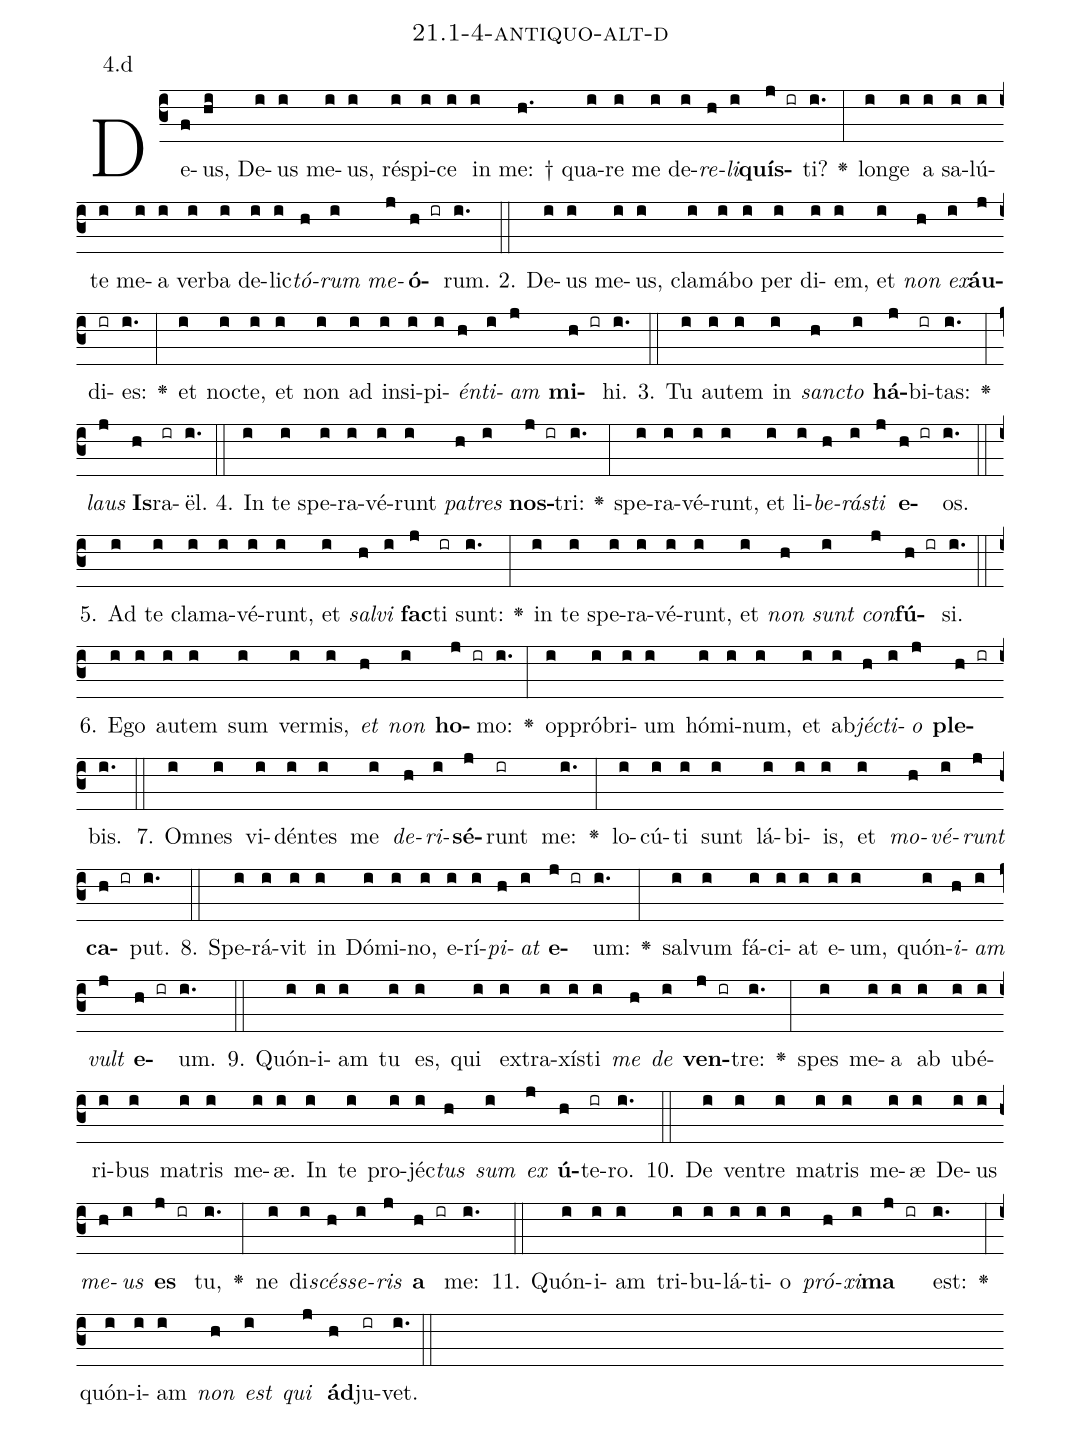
name: 21.1-4-antiquo-alt-d;
annotation: 4.d;
%%
(c3)De(f)us,(hi) De(i)us(i) me(i)us,(i) ré(i)spi(i)ce(i) in(i) me: †(h.) qua(i)re(i) me(i) de(i)<i>re</i>(h)<i>li</i>(i)<b>quís</b>(j ir)ti?(i.) <v>\greheightstar</v>(:) lon(i)ge(i) a(i) sa(i)lú(i)te(i) me(i)a(i) ver(i)ba(i) de(i)lic(i)<i>tó</i>(h)<i>rum</i>(i) <i>me</i>(j)<b>ó</b>(h ir)rum.(i.) (::)
2. De(i)us(i) me(i)us,(i) cla(i)má(i)bo(i) per(i) di(i)em,(i) et(i) <i>non</i>(h) <i>ex</i>(i)<b>áu</b>(j)di(ir)es:(i.) <v>\greheightstar</v>(:) et(i) noc(i)te,(i) et(i) non(i) ad(i) in(i)si(i)pi(i)<i>én</i>(h)<i>ti</i>(i)<i>am</i>(j) <b>mi</b>(h ir)hi.(i.) (::)
3. Tu(i) au(i)tem(i) in(i) <i>sanc</i>(h)<i>to</i>(i) <b>há</b>(j)bi(ir)tas:(i.) <v>\greheightstar</v>(:) <i>laus</i>(j) <b>Is</b>(h)ra(ir)ël.(i.) (::)
4. In(i) te(i) spe(i)ra(i)vé(i)runt(i) <i>pa</i>(h)<i>tres</i>(i) <b>nos</b>(j ir)tri:(i.) <v>\greheightstar</v>(:) spe(i)ra(i)vé(i)runt,(i) et(i) li(i)<i>be</i>(h)<i>rás</i>(i)<i>ti</i>(j) <b>e</b>(h ir)os.(i.) (::)
5. Ad(i) te(i) cla(i)ma(i)vé(i)runt,(i) et(i) <i>sal</i>(h)<i>vi</i>(i) <b>fac</b>(j)ti(ir) sunt:(i.) <v>\greheightstar</v>(:) in(i) te(i) spe(i)ra(i)vé(i)runt,(i) et(i) <i>non</i>(h) <i>sunt</i>(i) <i>con</i>(j)<b>fú</b>(h ir)si.(i.) (::)
6. E(i)go(i) au(i)tem(i) sum(i) ver(i)mis,(i) <i>et</i>(h) <i>non</i>(i) <b>ho</b>(j ir)mo:(i.) <v>\greheightstar</v>(:) op(i)pró(i)bri(i)um(i) hó(i)mi(i)num,(i) et(i) ab(i)<i>jéc</i>(h)<i>ti</i>(i)<i>o</i>(j) <b>ple</b>(h ir)bis.(i.) (::)
7. Om(i)nes(i) vi(i)dén(i)tes(i) me(i) <i>de</i>(h)<i>ri</i>(i)<b>sé</b>(j)runt(ir) me:(i.) <v>\greheightstar</v>(:) lo(i)cú(i)ti(i) sunt(i) lá(i)bi(i)is,(i) et(i) <i>mo</i>(h)<i>vé</i>(i)<i>runt</i>(j) <b>ca</b>(h ir)put.(i.) (::)
8. Spe(i)rá(i)vit(i) in(i) Dó(i)mi(i)no,(i) e(i)rí(i)<i>pi</i>(h)<i>at</i>(i) <b>e</b>(j ir)um:(i.) <v>\greheightstar</v>(:) sal(i)vum(i) fá(i)ci(i)at(i) e(i)um,(i) quón(i)<i>i</i>(h)<i>am</i>(i) <i>vult</i>(j) <b>e</b>(h ir)um.(i.) (::)
9. Quón(i)i(i)am(i) tu(i) es,(i) qui(i) ex(i)tra(i)xís(i)ti(i) <i>me</i>(h) <i>de</i>(i) <b>ven</b>(j ir)tre:(i.) <v>\greheightstar</v>(:) spes(i) me(i)a(i) ab(i) u(i)bé(i)ri(i)bus(i) ma(i)tris(i) me(i)æ.(i) In(i) te(i) pro(i)jéc(i)<i>tus</i>(h) <i>sum</i>(i) <i>ex</i>(j) <b>ú</b>(h)te(ir)ro.(i.) (::)
10. De(i) ven(i)tre(i) ma(i)tris(i) me(i)æ(i) De(i)us(i) <i>me</i>(h)<i>us</i>(i) <b>es</b>(j ir) tu,(i.) <v>\greheightstar</v>(:) ne(i) di(i)<i>scés</i>(h)<i>se</i>(i)<i>ris</i>(j) <b>a</b>(h ir) me:(i.) (::)
11. Quón(i)i(i)am(i) tri(i)bu(i)lá(i)ti(i)o(i) <i>pró</i>(h)<i>xi</i>(i)<b>ma</b>(j ir) est:(i.) <v>\greheightstar</v>(:) quón(i)i(i)am(i) <i>non</i>(h) <i>est</i>(i) <i>qui</i>(j) <b>ád</b>(h)ju(ir)vet.(i.) (::)
